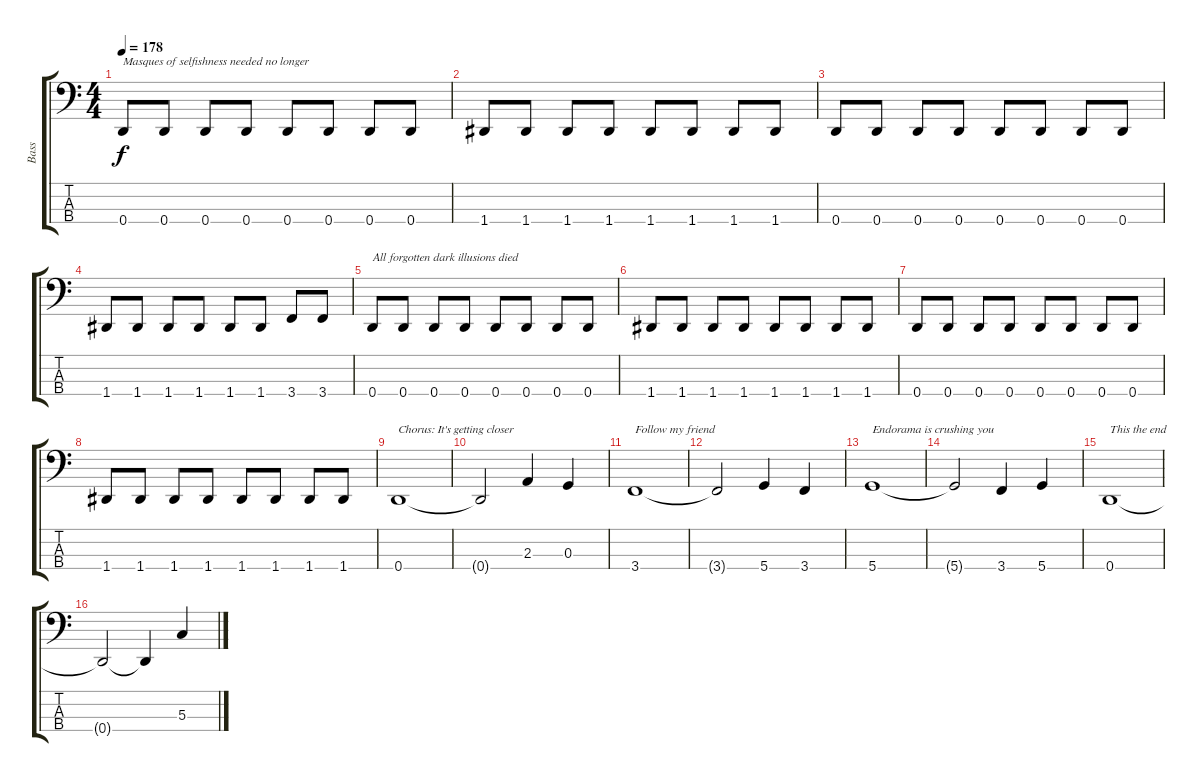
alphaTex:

\track ("Bass" "Bass") {instrument electricbasspick}
\staff {score tabs}
\tuning (F2 C2 G1 D1) {hide}
\ts (4 4)
\tempo 178
\clef f4
\ks c
0.4.8{txt "Masques of selfishness needed no longer" dy f} 0.4.8 0.4.8 0.4.8 0.4.8 0.4.8 0.4.8 0.4.8 |
1.4.8 1.4.8 1.4.8 1.4.8 1.4.8 1.4.8 1.4.8 1.4.8 |
0.4.8 0.4.8 0.4.8 0.4.8 0.4.8 0.4.8 0.4.8 0.4.8 |
1.4.8 1.4.8 1.4.8 1.4.8 1.4.8 1.4.8 3.4.8 3.4.8 |
0.4.8{txt "All forgotten dark illusions died"} 0.4.8 0.4.8 0.4.8 0.4.8 0.4.8 0.4.8 0.4.8 |
1.4.8 1.4.8 1.4.8 1.4.8 1.4.8 1.4.8 1.4.8 1.4.8 |
0.4.8 0.4.8 0.4.8 0.4.8 0.4.8 0.4.8 0.4.8 0.4.8 |
1.4.8 1.4.8 1.4.8 1.4.8 1.4.8 1.4.8 1.4.8 1.4.8 |
0.4.1{txt "Chorus: It's getting closer"} |
0.4{t}.2 2.3.4 0.3.4 |
3.4.1{txt "Follow my friend"} |
3.4{t}.2 5.4.4 3.4.4 |
5.4.1{txt "Endorama is crushing you"} |
5.4{t}.2 3.4.4 5.4.4 |
0.4.1{txt "This the end"} |
0.4{t}.2 0.4{t}.4 5.3.4
